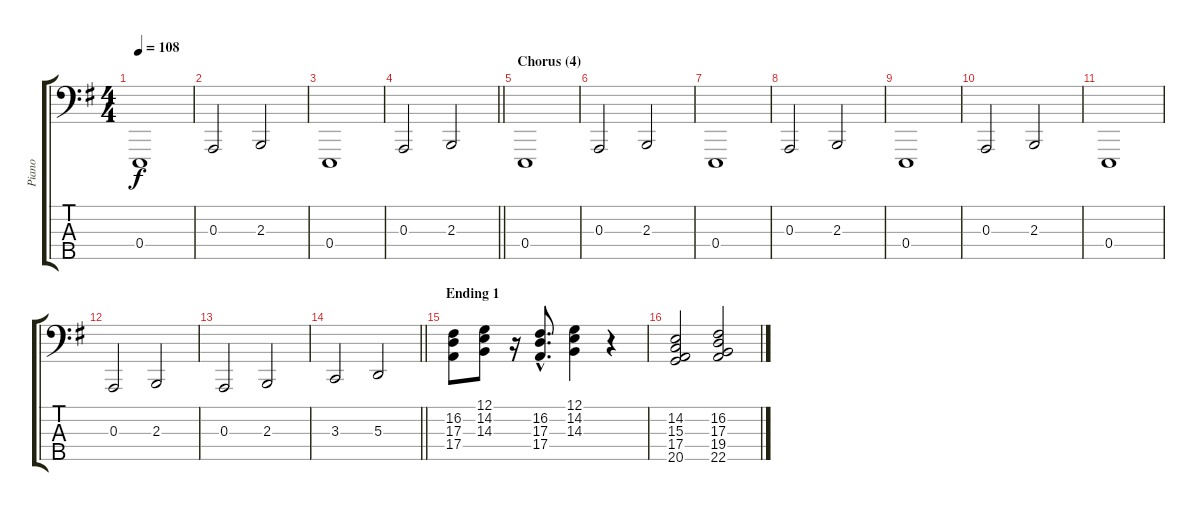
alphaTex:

\track ("Piano" "Piano") {instrument brightacousticpiano}
\staff {score tabs}
\tuning (G2 D2 A1 E1 B0) {hide}
\ts (4 4)
\tempo 108
\clef f4
\ks eminor
0.4.1{dy f} |
0.3.2 2.3.2 |
0.4.1 |
\barLineRight lightlight
0.3.2 2.3.2 |
\section ("" "Chorus (4)")
0.4.1 |
0.3.2 2.3.2 |
0.4.1 |
0.3.2 2.3.2 |
0.4.1 |
0.3.2 2.3.2 |
0.4.1 |
0.3.2 2.3.2 |
0.3.2 2.3.2 |
\barLineRight lightlight
3.3.2 5.3.2 |
\section ("" "Ending 1")
(16.2 17.3 17.4).8 (12.1 14.2 14.3).8 r.16 (16.2{hac} 17.3{hac} 17.4{hac}).8{d} (12.1 14.2 14.3).4 r.4 |
(14.2 15.3 17.4 20.5).2 (16.2 17.3 19.4 22.5).2
